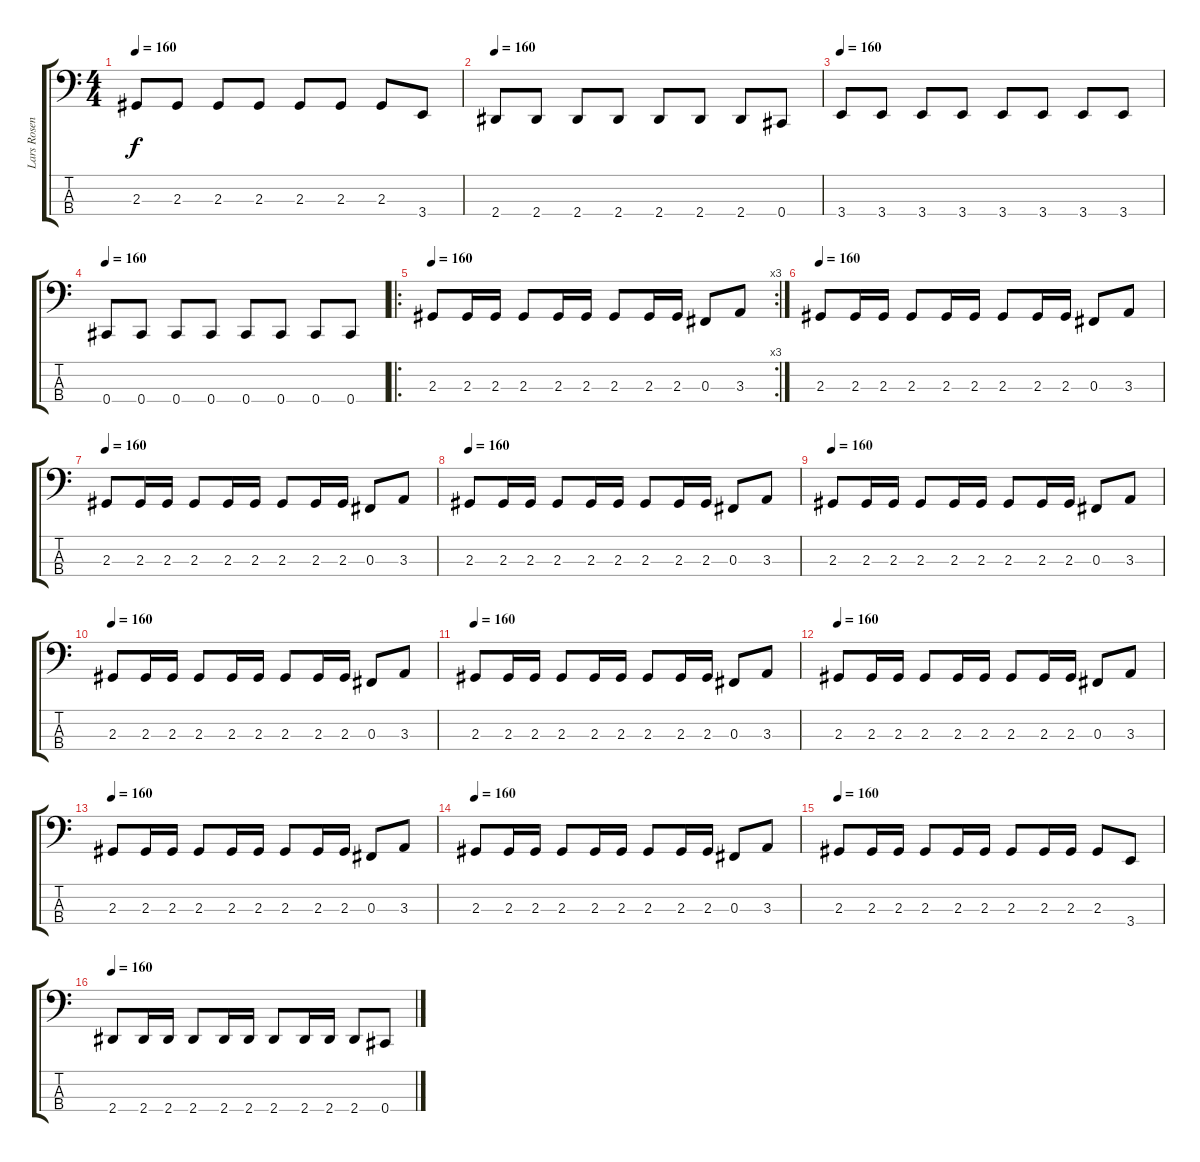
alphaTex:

\track ("Lars Rosenberg (bass)" "Lars Rosen") {instrument electricbassfinger}
\staff {score tabs}
\tuning (E2 B1 Gb1 Db1) {hide}
\ts (4 4)
\tempo 160
\clef f4
\ks c
2.3.8{dy f} 2.3.8 2.3.8 2.3.8 2.3.8 2.3.8 2.3.8 3.4.8 |
\tempo 160
2.4.8 2.4.8 2.4.8 2.4.8 2.4.8 2.4.8 2.4.8 0.4.8 |
\tempo 160
3.4.8 3.4.8 3.4.8 3.4.8 3.4.8 3.4.8 3.4.8 3.4.8 |
\tempo 160
0.4.8 0.4.8 0.4.8 0.4.8 0.4.8 0.4.8 0.4.8 0.4.8 |
\ro
\rc 3
\tempo 160
2.3.8 2.3.16 2.3.16 2.3.8 2.3.16 2.3.16 2.3.8 2.3.16 2.3.16 0.3.8 3.3.8 |
\tempo 160
2.3.8 2.3.16 2.3.16 2.3.8 2.3.16 2.3.16 2.3.8 2.3.16 2.3.16 0.3.8 3.3.8 |
\tempo 160
2.3.8 2.3.16 2.3.16 2.3.8 2.3.16 2.3.16 2.3.8 2.3.16 2.3.16 0.3.8 3.3.8 |
\tempo 160
2.3.8 2.3.16 2.3.16 2.3.8 2.3.16 2.3.16 2.3.8 2.3.16 2.3.16 0.3.8 3.3.8 |
\tempo 160
2.3.8 2.3.16 2.3.16 2.3.8 2.3.16 2.3.16 2.3.8 2.3.16 2.3.16 0.3.8 3.3.8 |
\tempo 160
2.3.8 2.3.16 2.3.16 2.3.8 2.3.16 2.3.16 2.3.8 2.3.16 2.3.16 0.3.8 3.3.8 |
\tempo 160
2.3.8 2.3.16 2.3.16 2.3.8 2.3.16 2.3.16 2.3.8 2.3.16 2.3.16 0.3.8 3.3.8 |
\tempo 160
2.3.8 2.3.16 2.3.16 2.3.8 2.3.16 2.3.16 2.3.8 2.3.16 2.3.16 0.3.8 3.3.8 |
\tempo 160
2.3.8 2.3.16 2.3.16 2.3.8 2.3.16 2.3.16 2.3.8 2.3.16 2.3.16 0.3.8 3.3.8 |
\tempo 160
2.3.8 2.3.16 2.3.16 2.3.8 2.3.16 2.3.16 2.3.8 2.3.16 2.3.16 0.3.8 3.3.8 |
\tempo 160
2.3.8 2.3.16 2.3.16 2.3.8 2.3.16 2.3.16 2.3.8 2.3.16 2.3.16 2.3.8 3.4.8 |
\tempo 160
2.4.8 2.4.16 2.4.16 2.4.8 2.4.16 2.4.16 2.4.8 2.4.16 2.4.16 2.4.8 0.4.8
